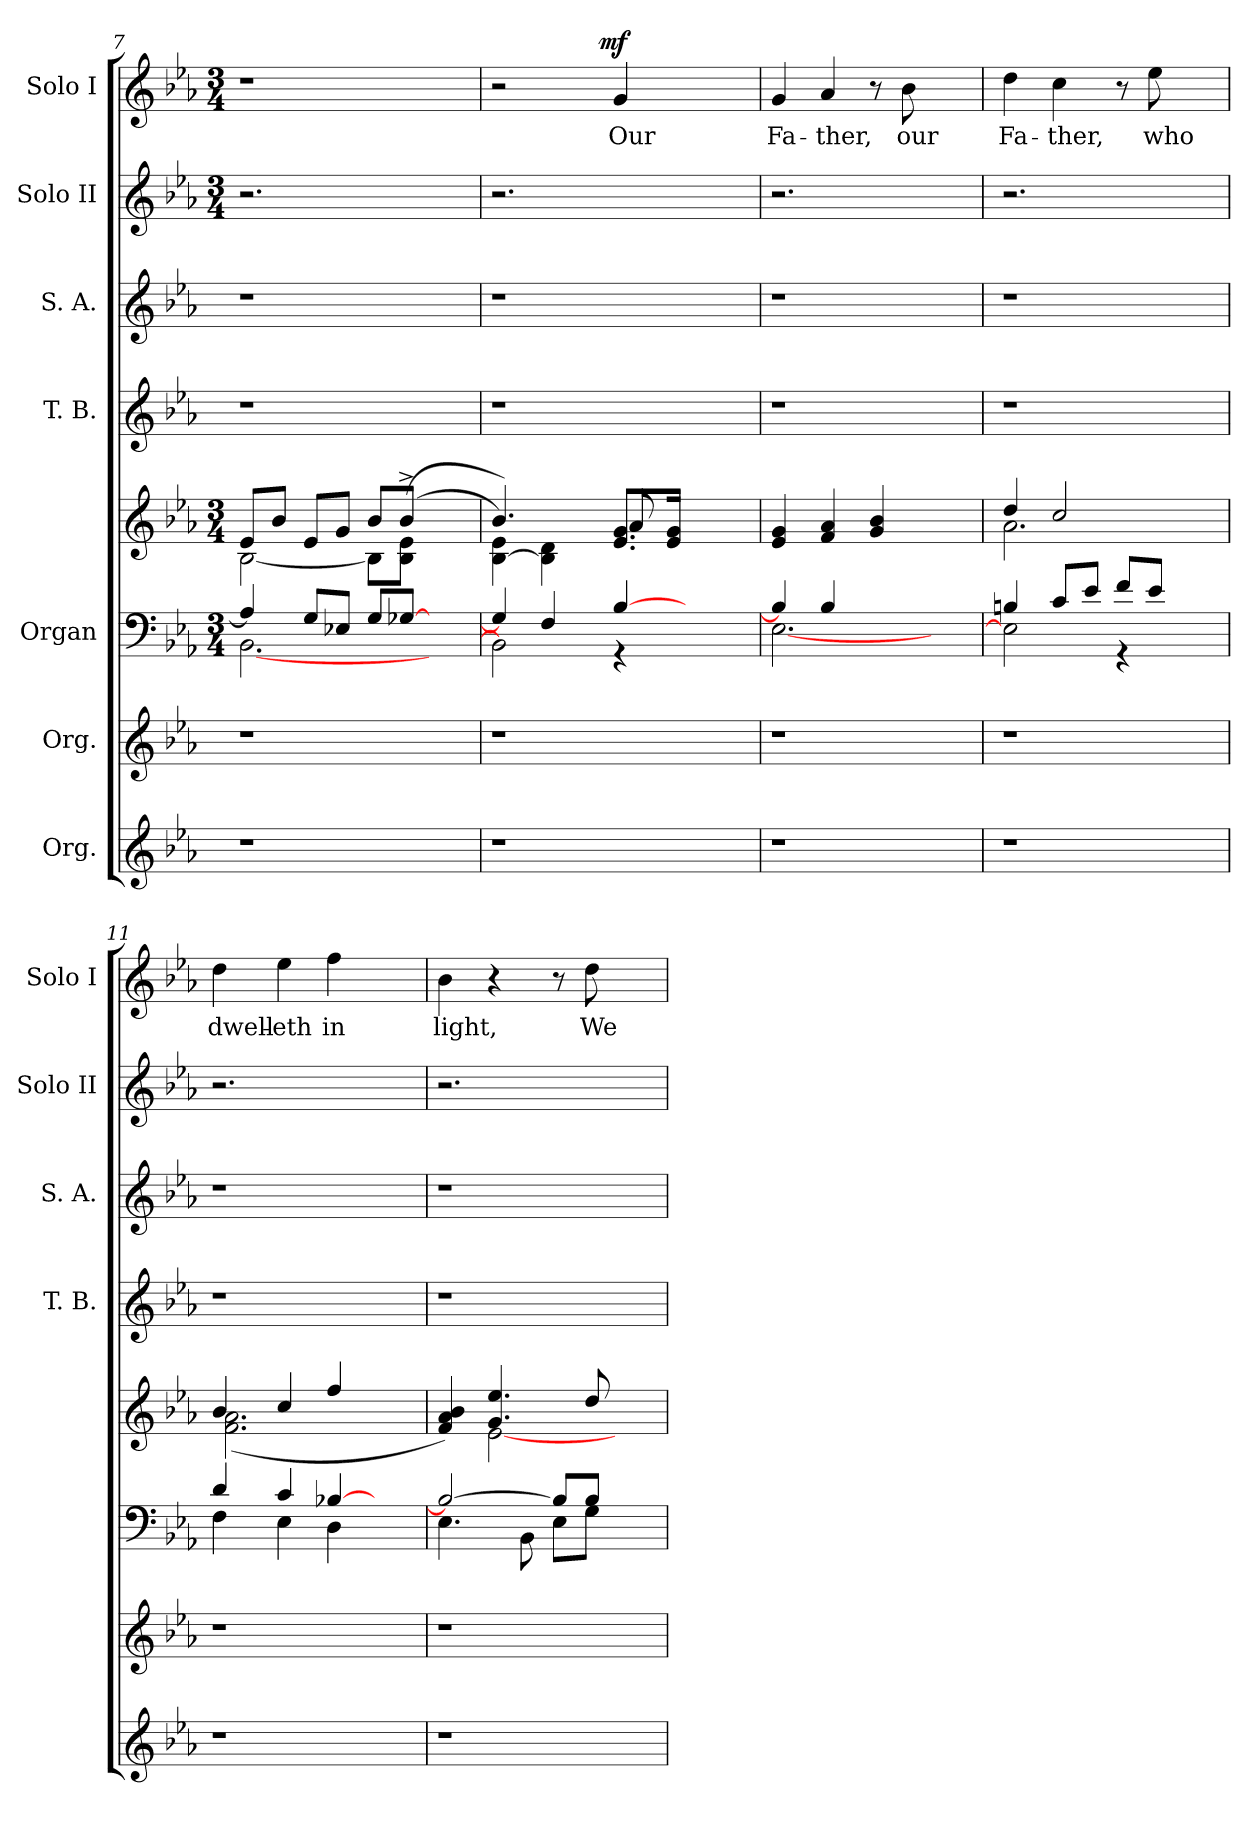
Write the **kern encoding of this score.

**kern	**kern	**kern	**kern	**kern	**kern	**kern	**kern	**text	**dynam
*part7	*part6	*part5	*part5	*part4	*part3	*part2	*part1	*part1	*part1
*staff8	*staff7	*staff6	*staff5	*staff4	*staff3	*staff2	*staff1	*staff1	*staff1
*I"Org.	*I"Org.	*I"Organ	*	*I"T. B.	*I"S. A.	*I"Solo II	*I"Solo I	*	*
*	*	*	*	*I'T. B.	*I'S. A.	*I'Solo II	*I'Solo I	*	*
!!LO:LB:g=z
*clefG2	*clefG2	*clefF4	*clefG2	*clefG2	*clefG2	*clefG2	*clefG2	*	*
*k[b-e-a-]	*k[b-e-a-]	*k[b-e-a-]	*k[b-e-a-]	*k[b-e-a-]	*k[b-e-a-]	*k[b-e-a-]	*k[b-e-a-]	*	*
*E-:	*E-:	*E-:	*E-:	*E-:	*E-:	*E-:	*E-:	*	*
*	*	*M3/4	*M3/4	*	*	*M3/4	*M3/4	*	*
=7	=7	=7	=7	=7	=7	=7	=7	=7	=7
*	*	*^	*^	*	*	*	*	*	*
!	!	!	!	!	!	!	!	!	!LO:N:vis=1	!	!
1r	1r	4A-/]	[<2.BB-\	8e-/L	[<2B-\	1r	1r	2.r	2.r	.	.
.	.	.	.	8b-/J	.	.	.	.	.	.	.
.	.	8G/L	.	8e-/L	.	.	.	.	.	.	.
.	.	8E-X/J	.	8g/J	.	.	.	.	.	.	.
.	.	8G/L	.	8b-/L	8B-\L]	.	.	.	.	.	.
.	.	[>8G-X/J	.	(8b-^>/J	(8B-\ 8e-\J	.	.	.	.	.	.
.	.	4ryy	4ryy	4ryy	4ryy	.	.	4ryy	4ryy	.	.
=8	=8	=8	=8	=8	=8	=8	=8	=8	=8	=8	=8
*	*	*	*	*	*	*	*	*	*^	*	*
1r	1r	4G-/]	2BB-\]	[<4B-\ 4e-\)	4.b-/)	1r	1r	2.r	2r	4...ryy	.	.
.	.	4F/	.	4B-\] 4d\	.	.	.	.	.	.	.	.
.	.	.	.	.	8ryy	.	.	.	.	.	.	.
!	!	!	!	!	!	!	!	!	!	!	!	!LO:DY:a
.	.	.	.	.	.	.	.	.	.	2ryy	.	mf
!	!	!	!	!	!	!	!	!	!	!	!LO:LY:b	!
.	.	[>4B-/	4rGG	8.e-/ 8.g/L	8a-/	.	.	.	4g/	.	Our	.
.	.	.	.	.	4ryy	.	.	.	.	.	.	.
.	.	.	.	16e-/ 16g/Jk	.	.	.	.	.	.	.	.
.	.	4ryy	4ryy	4ryy	.	.	.	4ryy	4ryy	.	.	.
.	.	.	.	.	8ryy	.	.	.	.	.	.	.
.	.	.	.	.	.	.	.	.	.	32ryy	.	.
=9	=9	=9	=9	=9	=9	=9	=9	=9	=9	=9	=9	=9
!	!	!	!	!	!	!	!	!	!	!	!LO:LY:b	!
*	*	*	*	*v	*v	*	*	*	*v	*v	*	*
1r	1r	4B-/]	[<2.E-\	4e-/ 4g/	1r	1r	2.r	4g/	Fa-	.
!	!	!	!	!	!	!	!	!	!LO:LY:b	!
.	.	4B-/	.	4f/ 4a-/	.	.	.	4a-/	-ther,	.
.	.	4ryy	.	4g/ 4b-/	.	.	.	8r	.	.
!	!	!	!	!	!	!	!	!	!LO:LY:b	!
.	.	.	.	.	.	.	.	8b-\	our	.
.	.	4ryy	4ryy	4ryy	.	.	4ryy	4ryy	.	.
=10	=10	=10	=10	=10	=10	=10	=10	=10	=10	=10
*	*	*	*	*^	*	*	*	*	*	*
!	!	!	!	!	!	!	!	!	!	!LO:LY:b	!
1r	1r	4Bn/	2E-\]	4dd/	2.a-\	1r	1r	2.r	4dd\	Fa-	.
!	!	!	!	!	!	!	!	!	!	!LO:LY:b	!
.	.	8c/L	.	2cc/	.	.	.	.	4cc\	-ther,	.
.	.	8e-/J	.	.	.	.	.	.	.	.	.
.	.	8f/L	4rGG	.	.	.	.	.	8r	.	.
!	!	!	!	!	!	!	!	!	!	!LO:LY:b	!
.	.	8e-/J	.	.	.	.	.	.	8ee-\	who	.
.	.	4ryy	4ryy	4ryy	4ryy	.	.	4ryy	4ryy	.	.
=11	=11	=11	=11	=11	=11	=11	=11	=11	=11	=11	=11
!	!	!	!	!	!	!	!	!	!	!LO:LY:b	!
1r	1r	4d/	4F\	4b-/	(2.f\ 2.a-\	1r	1r	2.r	4dd\	dwell-	.
!	!	!	!	!	!	!	!	!	!	!LO:LY:b	!
.	.	4c/	4E-\	4cc/	.	.	.	.	4ee-\	-eth	.
!	!	!	!	!	!	!	!	!	!	!LO:LY:b	!
.	.	[<4B-X/	4D\	4ff/	.	.	.	.	4ff\	in	.
.	.	4ryy	4ryy	4ryy	4ryy	.	.	4ryy	4ryy	.	.
!!LO:LB:g=z
=12	=12	=12	=12	=12	=12	=12	=12	=12	=12	=12	=12
!	!	!	!	!	!	!	!	!	!	!LO:LY:b	!
1r	1r	2B-/_	4.E-\	4f/ 4a-/ 4b-/)	4ryy	1r	1r	2.r	4b-\	light,	.
.	.	.	.	4.g/ 4.ee-/	[<2e-\	.	.	.	4r	.	.
.	.	.	8BB-\	.	.	.	.	.	.	.	.
.	.	8B-/L]	8E-\L	.	.	.	.	.	8r	.	.
!	!	!	!	!	!	!	!	!	!	!LO:LY:b	!
.	.	8B-/J	8G\J	8dd/	.	.	.	.	8dd\	We	.
.	.	4ryy	4ryy	4ryy	4ryy	.	.	4ryy	4ryy	.	.
*	*	*v	*v	*	*	*	*	*	*	*	*
*	*	*	*v	*v	*	*	*	*	*	*
=	=	=	=	=	=	=	=	=	=
*-	*-	*-	*-	*-	*-	*-	*-	*-	*-
